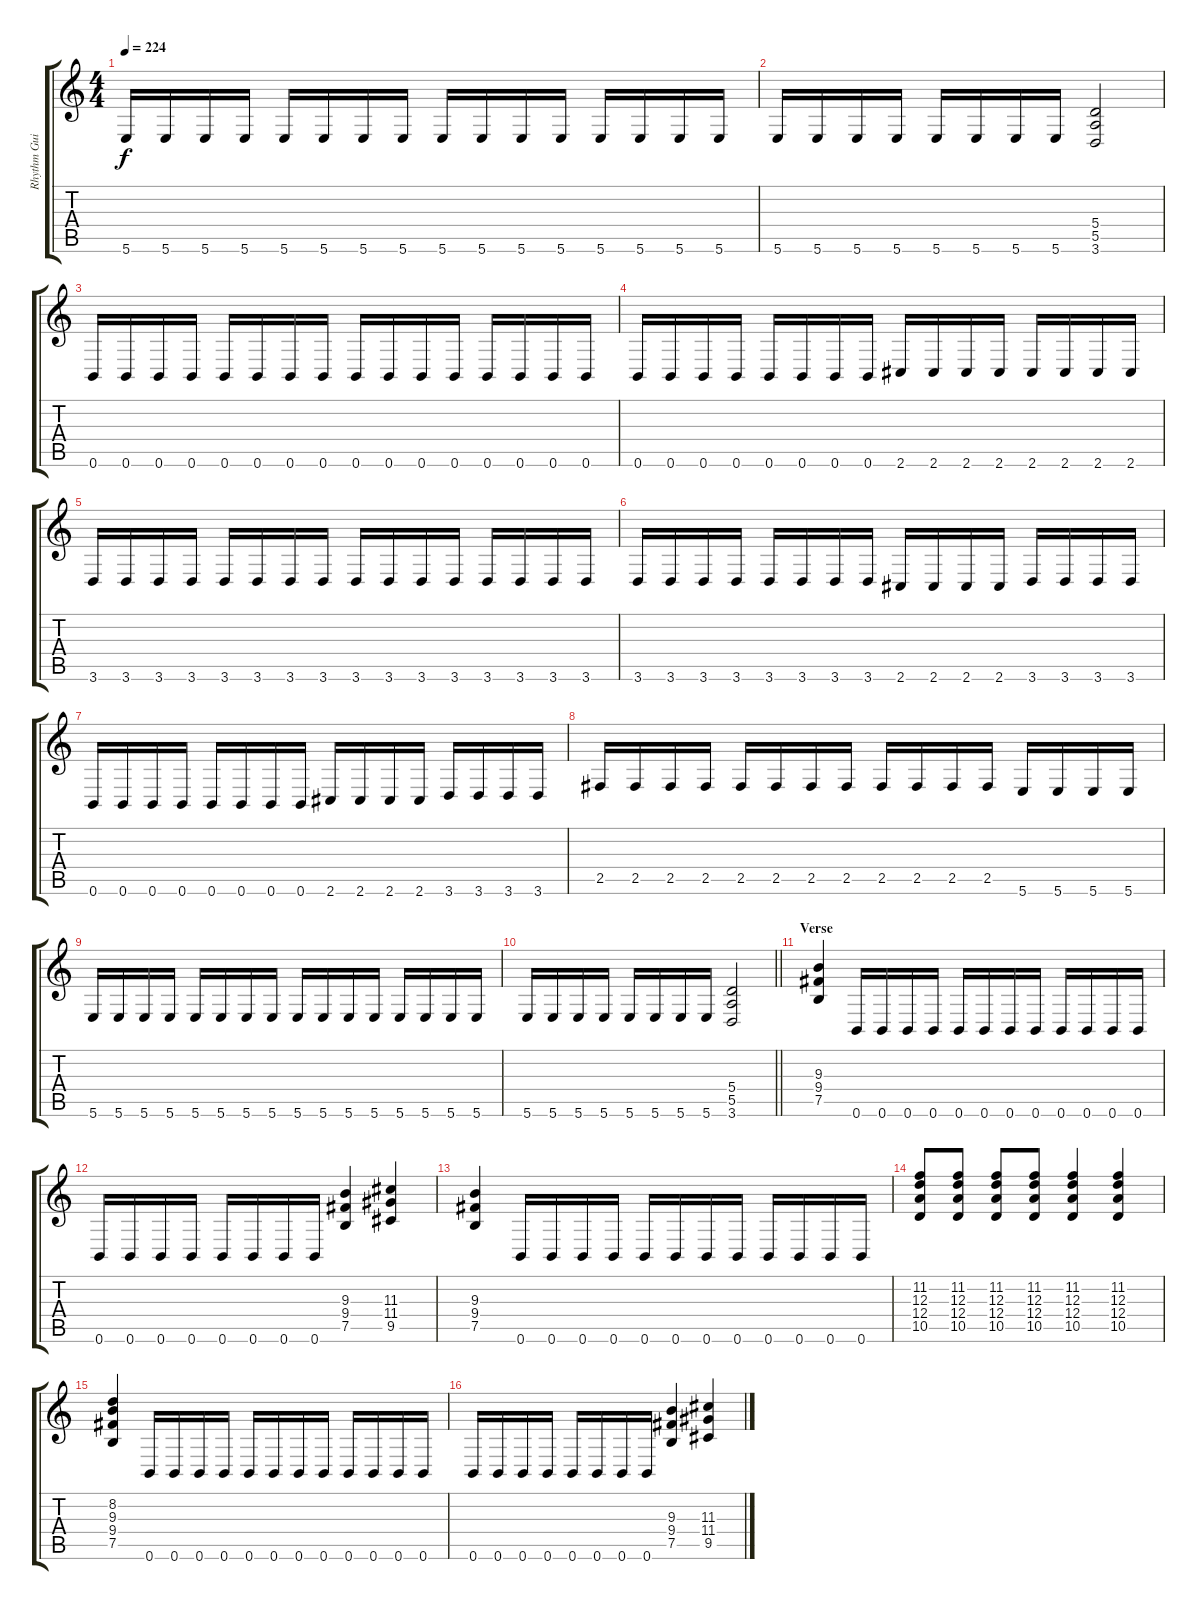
\track ("Rhythm Guitar I" "Rhythm Gui") {instrument distortionguitar}
\staff {score tabs}
\tuning (B3 Gb3 D3 A2 E2 B1) {hide}
\ts (4 4)
\tempo 224
\clef g2
\ks c
5.6.16{dy f} 5.6.16 5.6.16 5.6.16 5.6.16 5.6.16 5.6.16 5.6.16 5.6.16 5.6.16 5.6.16 5.6.16 5.6.16 5.6.16 5.6.16 5.6.16 |
5.6.16 5.6.16 5.6.16 5.6.16 5.6.16 5.6.16 5.6.16 5.6.16 (5.4 5.5 3.6).2 |
0.6.16 0.6.16 0.6.16 0.6.16 0.6.16 0.6.16 0.6.16 0.6.16 0.6.16 0.6.16 0.6.16 0.6.16 0.6.16 0.6.16 0.6.16 0.6.16 |
0.6.16 0.6.16 0.6.16 0.6.16 0.6.16 0.6.16 0.6.16 0.6.16 2.6.16 2.6.16 2.6.16 2.6.16 2.6.16 2.6.16 2.6.16 2.6.16 |
3.6.16 3.6.16 3.6.16 3.6.16 3.6.16 3.6.16 3.6.16 3.6.16 3.6.16 3.6.16 3.6.16 3.6.16 3.6.16 3.6.16 3.6.16 3.6.16 |
3.6.16 3.6.16 3.6.16 3.6.16 3.6.16 3.6.16 3.6.16 3.6.16 2.6.16 2.6.16 2.6.16 2.6.16 3.6.16 3.6.16 3.6.16 3.6.16 |
0.6.16 0.6.16 0.6.16 0.6.16 0.6.16 0.6.16 0.6.16 0.6.16 2.6.16 2.6.16 2.6.16 2.6.16 3.6.16 3.6.16 3.6.16 3.6.16 |
2.5.16 2.5.16 2.5.16 2.5.16 2.5.16 2.5.16 2.5.16 2.5.16 2.5.16 2.5.16 2.5.16 2.5.16 5.6.16 5.6.16 5.6.16 5.6.16 |
5.6.16 5.6.16 5.6.16 5.6.16 5.6.16 5.6.16 5.6.16 5.6.16 5.6.16 5.6.16 5.6.16 5.6.16 5.6.16 5.6.16 5.6.16 5.6.16 |
\barLineRight lightlight
5.6.16 5.6.16 5.6.16 5.6.16 5.6.16 5.6.16 5.6.16 5.6.16 (5.4 5.5 3.6).2 |
\section ("" "Verse")
(9.3 9.4 7.5).4 0.6.16 0.6.16 0.6.16 0.6.16 0.6.16 0.6.16 0.6.16 0.6.16 0.6.16 0.6.16 0.6.16 0.6.16 |
0.6.16 0.6.16 0.6.16 0.6.16 0.6.16 0.6.16 0.6.16 0.6.16 (9.3 9.4 7.5).4 (11.3 11.4 9.5).4 |
(9.3 9.4 7.5).4 0.6.16 0.6.16 0.6.16 0.6.16 0.6.16 0.6.16 0.6.16 0.6.16 0.6.16 0.6.16 0.6.16 0.6.16 |
(11.2 12.3 12.4 10.5).8 (11.2 12.3 12.4 10.5).8 (11.2 12.3 12.4 10.5).8 (11.2 12.3 12.4 10.5).8 (11.2 12.3 12.4 10.5).4 (11.2 12.3 12.4 10.5).4 |
(8.2 9.3 9.4 7.5).4 0.6.16 0.6.16 0.6.16 0.6.16 0.6.16 0.6.16 0.6.16 0.6.16 0.6.16 0.6.16 0.6.16 0.6.16 |
0.6.16 0.6.16 0.6.16 0.6.16 0.6.16 0.6.16 0.6.16 0.6.16 (9.3 9.4 7.5).4 (11.3 11.4 9.5).4
